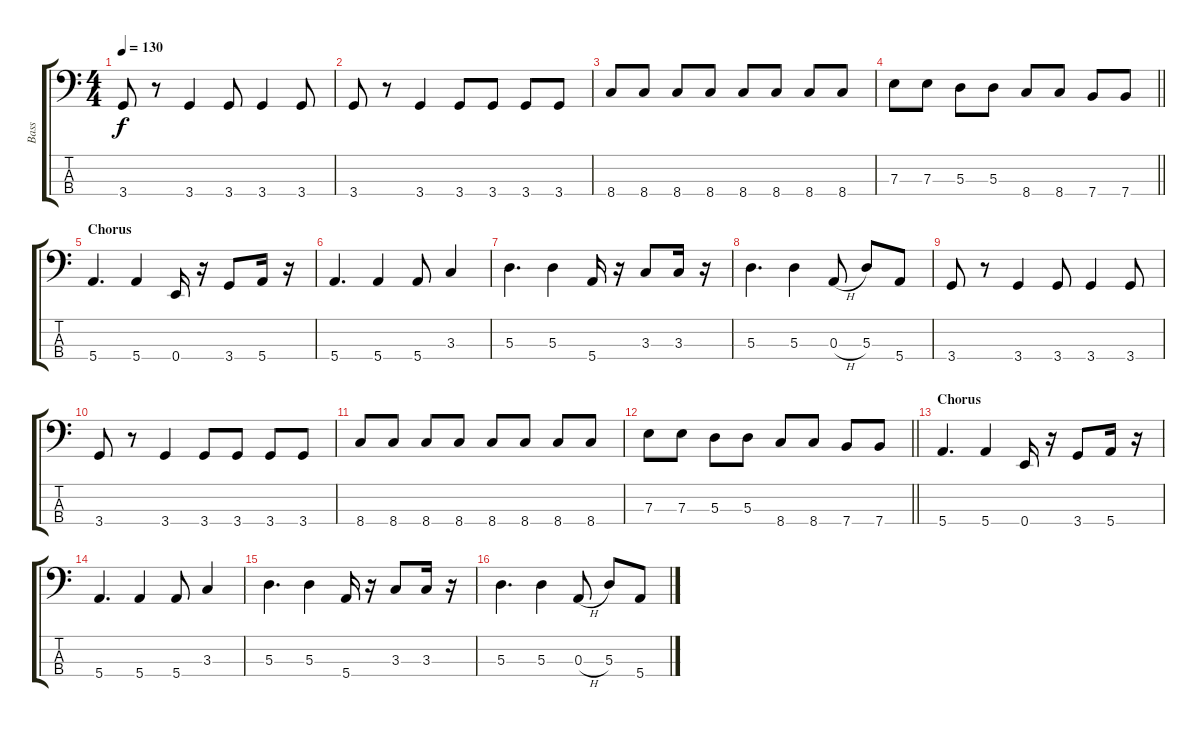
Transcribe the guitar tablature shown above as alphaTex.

\track ("Bass" "Bass") {instrument electricbassfinger}
\staff {score tabs}
\tuning (G2 D2 A1 E1) {hide}
\ts (4 4)
\tempo 130
\clef f4
\ks c
3.4.8{dy f} r.8 3.4.4 3.4.8 3.4.4 3.4.8 |
3.4.8 r.8 3.4.4 3.4.8 3.4.8 3.4.8 3.4.8 |
8.4.8 8.4.8 8.4.8 8.4.8 8.4.8 8.4.8 8.4.8 8.4.8 |
\barLineRight lightlight
7.3.8 7.3.8 5.3.8 5.3.8 8.4.8 8.4.8 7.4.8 7.4.8 |
\section ("" "Chorus")
5.4.4{d} 5.4.4 0.4.16 r.16 3.4.8 5.4.16 r.16 |
5.4.4{d} 5.4.4 5.4.8 3.3.4 |
5.3.4{d} 5.3.4 5.4.16 r.16 3.3.8 3.3.16 r.16 |
5.3.4{d} 5.3.4 0.3{h}.8 5.3.8 5.4.8 |
3.4.8 r.8 3.4.4 3.4.8 3.4.4 3.4.8 |
3.4.8 r.8 3.4.4 3.4.8 3.4.8 3.4.8 3.4.8 |
8.4.8 8.4.8 8.4.8 8.4.8 8.4.8 8.4.8 8.4.8 8.4.8 |
\barLineRight lightlight
7.3.8 7.3.8 5.3.8 5.3.8 8.4.8 8.4.8 7.4.8 7.4.8 |
\section ("" "Chorus")
5.4.4{d} 5.4.4 0.4.16 r.16 3.4.8 5.4.16 r.16 |
5.4.4{d} 5.4.4 5.4.8 3.3.4 |
5.3.4{d} 5.3.4 5.4.16 r.16 3.3.8 3.3.16 r.16 |
5.3.4{d} 5.3.4 0.3{h}.8 5.3.8 5.4.8
